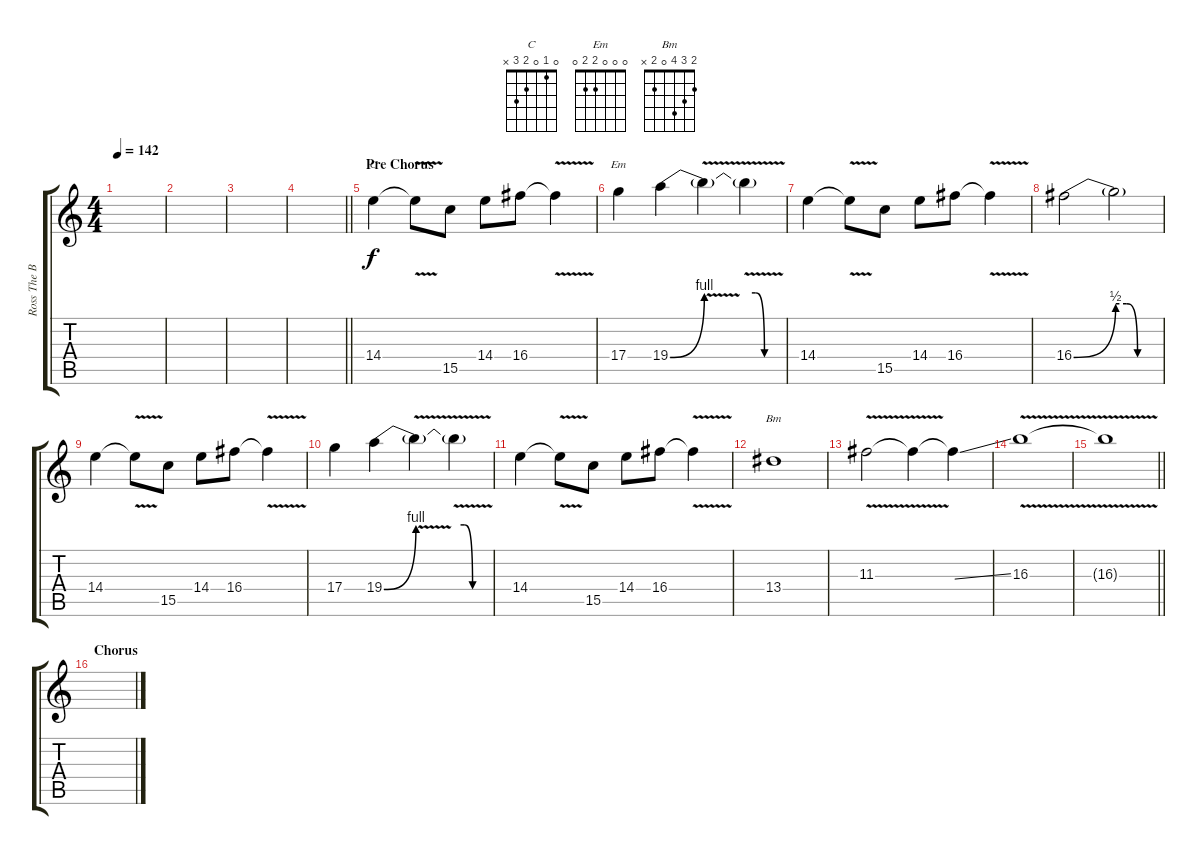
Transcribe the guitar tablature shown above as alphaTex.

\track ("Ross The Boss-Lead" "Ross The B") {instrument distortionguitar}
\staff {score tabs}
\tuning (E4 B3 G3 D3 A2 E2) {hide}
\chord ("C" 0 1 0 2 3 x)
\chord ("Em" 0 0 0 2 2 0)
\chord ("Bm" 2 3 4 0 2 x)
\ts (4 4)
\tempo 142
\clef g2
\ks c
|
|
|
\barLineRight lightlight
|
\section ("" "Pre Chorus")
14.4.4{ch "C" volume 8} 14.4{v t}.8 15.5.8 14.4.8 16.4.8 16.4{v t}.4 |
17.4.4{ch "Em"} 19.4{be (bend 0 0 60 4)}.4 19.4{v t}.4 19.4{be (custom 0 4 15 4 30 0 60 0) t}.4 |
14.4.4 14.4{v t}.8 15.5.8 14.4.8 16.4.8 16.4{v t}.4 |
16.4{be (bend 0 0 60 2)}.2 16.4{be (custom 0 2 15 2 30 0 60 0) t}.2 |
14.4.4 14.4{v t}.8 15.5.8 14.4.8 16.4.8 16.4{v t}.4 |
17.4.4 19.4{be (bend 0 0 60 4)}.4 19.4{v t}.4 19.4{be (custom 0 4 15 4 30 0 60 0) t}.4 |
14.4.4 14.4{v t}.8 15.5.8 14.4.8 16.4.8 16.4{v t}.4 |
13.4.1{ch "Bm"} |
11.3{v}.2 11.3{t}.4 11.3{ss t}.4 |
16.3{v}.1{volume 9} |
\barLineRight lightlight
16.3{v t}.1 |
\section ("" "Chorus")
